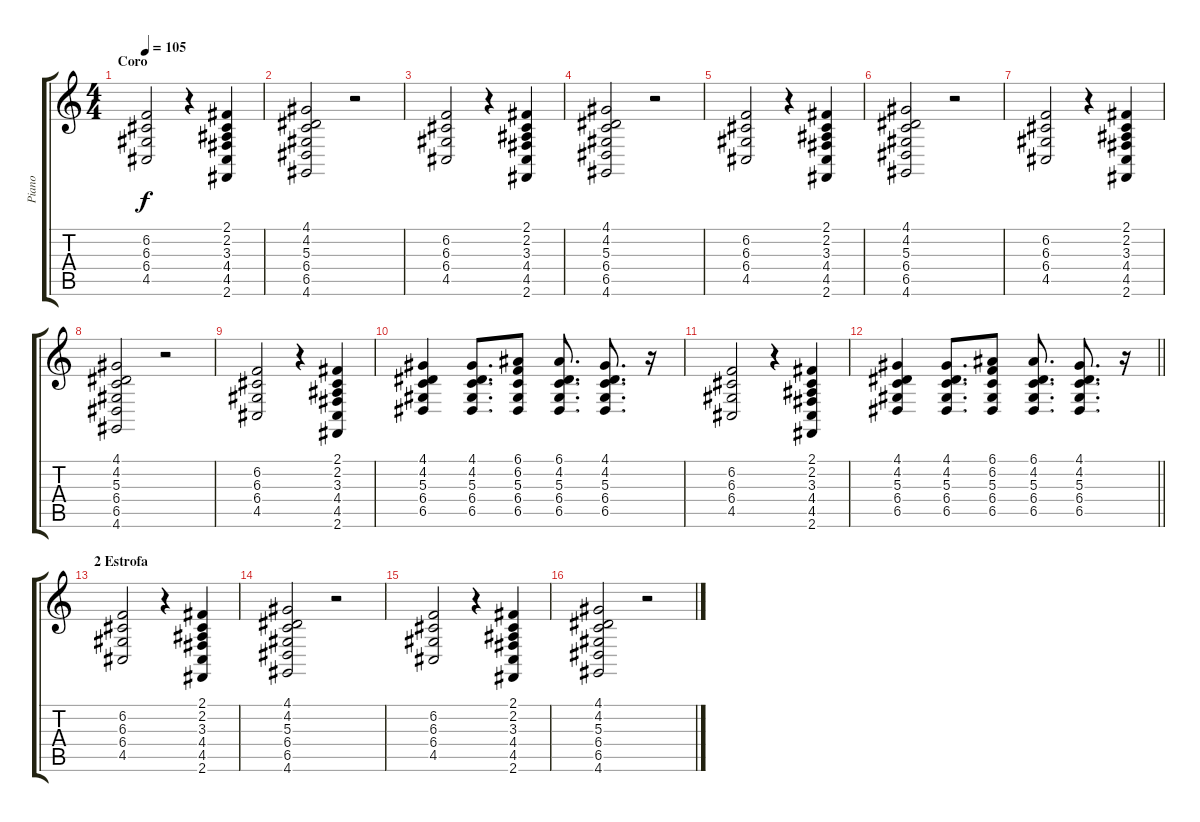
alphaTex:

\track ("Piano" "Piano") {instrument brightacousticpiano}
\staff {score tabs}
\tuning (E4 B3 G3 D3 A2 E2) {hide}
\ts (4 4)
\section ("" "Coro")
\tempo 105
\clef g2
\ks c
(6.2 6.3 6.4 4.5).2{dy f} r.4 (2.1 2.2 3.3 4.4 4.5 2.6).4 |
(4.1 4.2 5.3 6.4 6.5 4.6).2 r.2 |
(6.2 6.3 6.4 4.5).2 r.4 (2.1 2.2 3.3 4.4 4.5 2.6).4 |
(4.1 4.2 5.3 6.4 6.5 4.6).2 r.2 |
(6.2 6.3 6.4 4.5).2 r.4 (2.1 2.2 3.3 4.4 4.5 2.6).4 |
(4.1 4.2 5.3 6.4 6.5 4.6).2 r.2 |
(6.2 6.3 6.4 4.5).2 r.4 (2.1 2.2 3.3 4.4 4.5 2.6).4 |
(4.1 4.2 5.3 6.4 6.5 4.6).2 r.2 |
(6.2 6.3 6.4 4.5).2 r.4 (2.1 2.2 3.3 4.4 4.5 2.6).4 |
(4.1 4.2 5.3 6.4 6.5).4 (4.1 4.2 5.3 6.4 6.5).8{d} (6.1 6.2 5.3 6.4 6.5).8 (6.1 4.2 5.3 6.4 6.5).8{d} (4.1 4.2 5.3 6.4 6.5).8{d} r.16 |
(6.2 6.3 6.4 4.5).2 r.4 (2.1 2.2 3.3 4.4 4.5 2.6).4 |
\barLineRight lightlight
(4.1 4.2 5.3 6.4 6.5).4 (4.1 4.2 5.3 6.4 6.5).8{d} (6.1 6.2 5.3 6.4 6.5).8 (6.1 4.2 5.3 6.4 6.5).8{d} (4.1 4.2 5.3 6.4 6.5).8{d} r.16 |
\section ("" "2 Estrofa")
(6.2 6.3 6.4 4.5).2 r.4 (2.1 2.2 3.3 4.4 4.5 2.6).4 |
(4.1 4.2 5.3 6.4 6.5 4.6).2 r.2 |
(6.2 6.3 6.4 4.5).2 r.4 (2.1 2.2 3.3 4.4 4.5 2.6).4 |
(4.1 4.2 5.3 6.4 6.5 4.6).2 r.2
